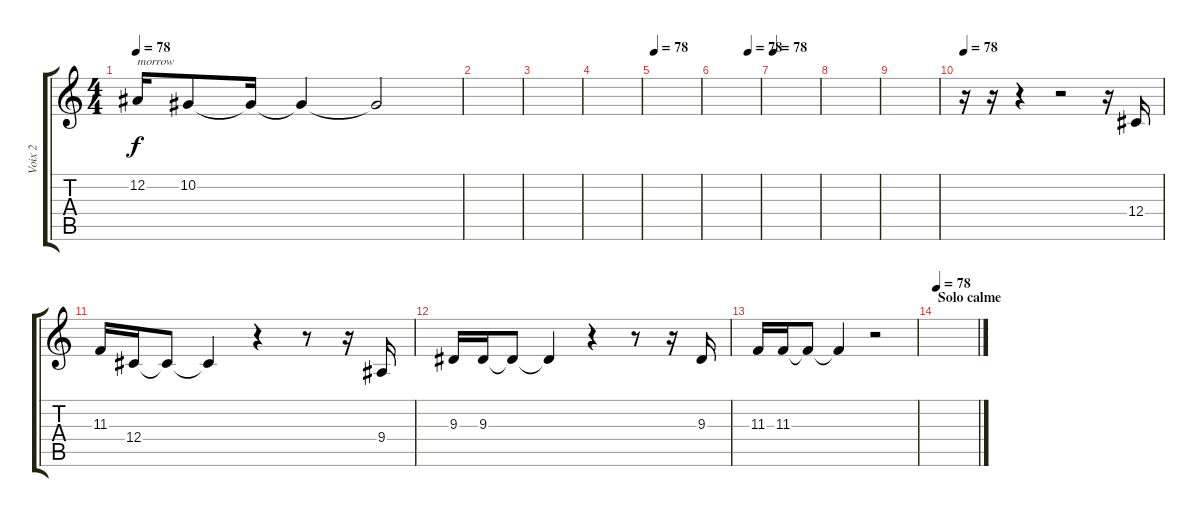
\track ("Voix 2" "Voix 2") {instrument choiraahs}
\staff {score tabs}
\tuning (Eb4 Bb3 Gb3 Db3 Ab2 Eb2) {hide}
\ts (4 4)
\tempo 78
\clef g2
\ks c
12.2.16{txt "morrow" dy f} 10.2.8 10.2{t}.16 10.2{t}.4 10.2{t}.2 |
|
|
|
\tempo 78
|
\tempo (78 0.75)
|
\tempo 78
|
|
|
\tempo 78
r.16 r.16 r.4 r.2 r.16 12.4.16 |
11.3.16 12.4.16 12.4{t}.8 12.4{t}.4 r.4 r.8 r.16 9.4.16 |
9.3.16 9.3.16 9.3{t}.8 9.3{t}.4 r.4 r.8 r.16 9.3.16 |
11.3.16 11.3.16 11.3{t}.8 11.3{t}.4 r.2 |
\section ("" "Solo calme")
\tempo 78
